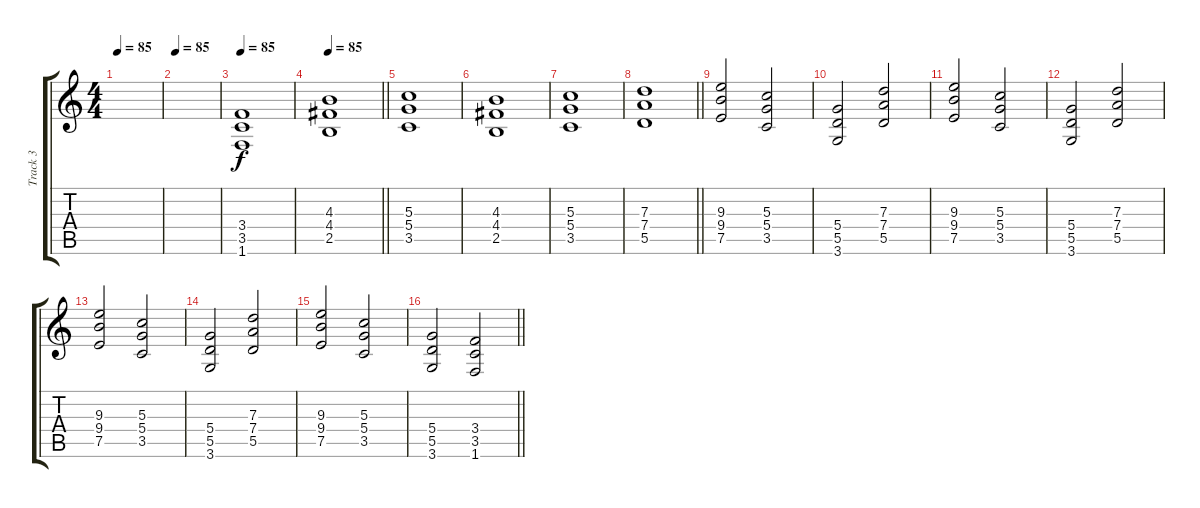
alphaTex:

\track ("Track 3" "Track 3") {instrument distortionguitar}
\staff {score tabs}
\tuning (E4 B3 G3 D3 A2 E2) {hide}
\ts (4 4)
\tempo 85
\clef g2
\ks c
|
\tempo 85
|
\tempo 85
(3.4 3.5 1.6).1 |
\tempo 85
\barLineRight lightlight
(4.3 4.4 2.5).1 |
(5.3 5.4 3.5).1 |
(4.3 4.4 2.5).1 |
(5.3 5.4 3.5).1 |
\barLineRight lightlight
(7.3 7.4 5.5).1 |
(9.3 9.4 7.5).2 (5.3 5.4 3.5).2 |
(5.4 5.5 3.6).2 (7.3 7.4 5.5).2 |
(9.3 9.4 7.5).2 (5.3 5.4 3.5).2 |
(5.4 5.5 3.6).2 (7.3 7.4 5.5).2 |
(9.3 9.4 7.5).2 (5.3 5.4 3.5).2 |
(5.4 5.5 3.6).2 (7.3 7.4 5.5).2 |
(9.3 9.4 7.5).2 (5.3 5.4 3.5).2 |
\barLineRight lightlight
(5.4 5.5 3.6).2 (3.4 3.5 1.6).2
